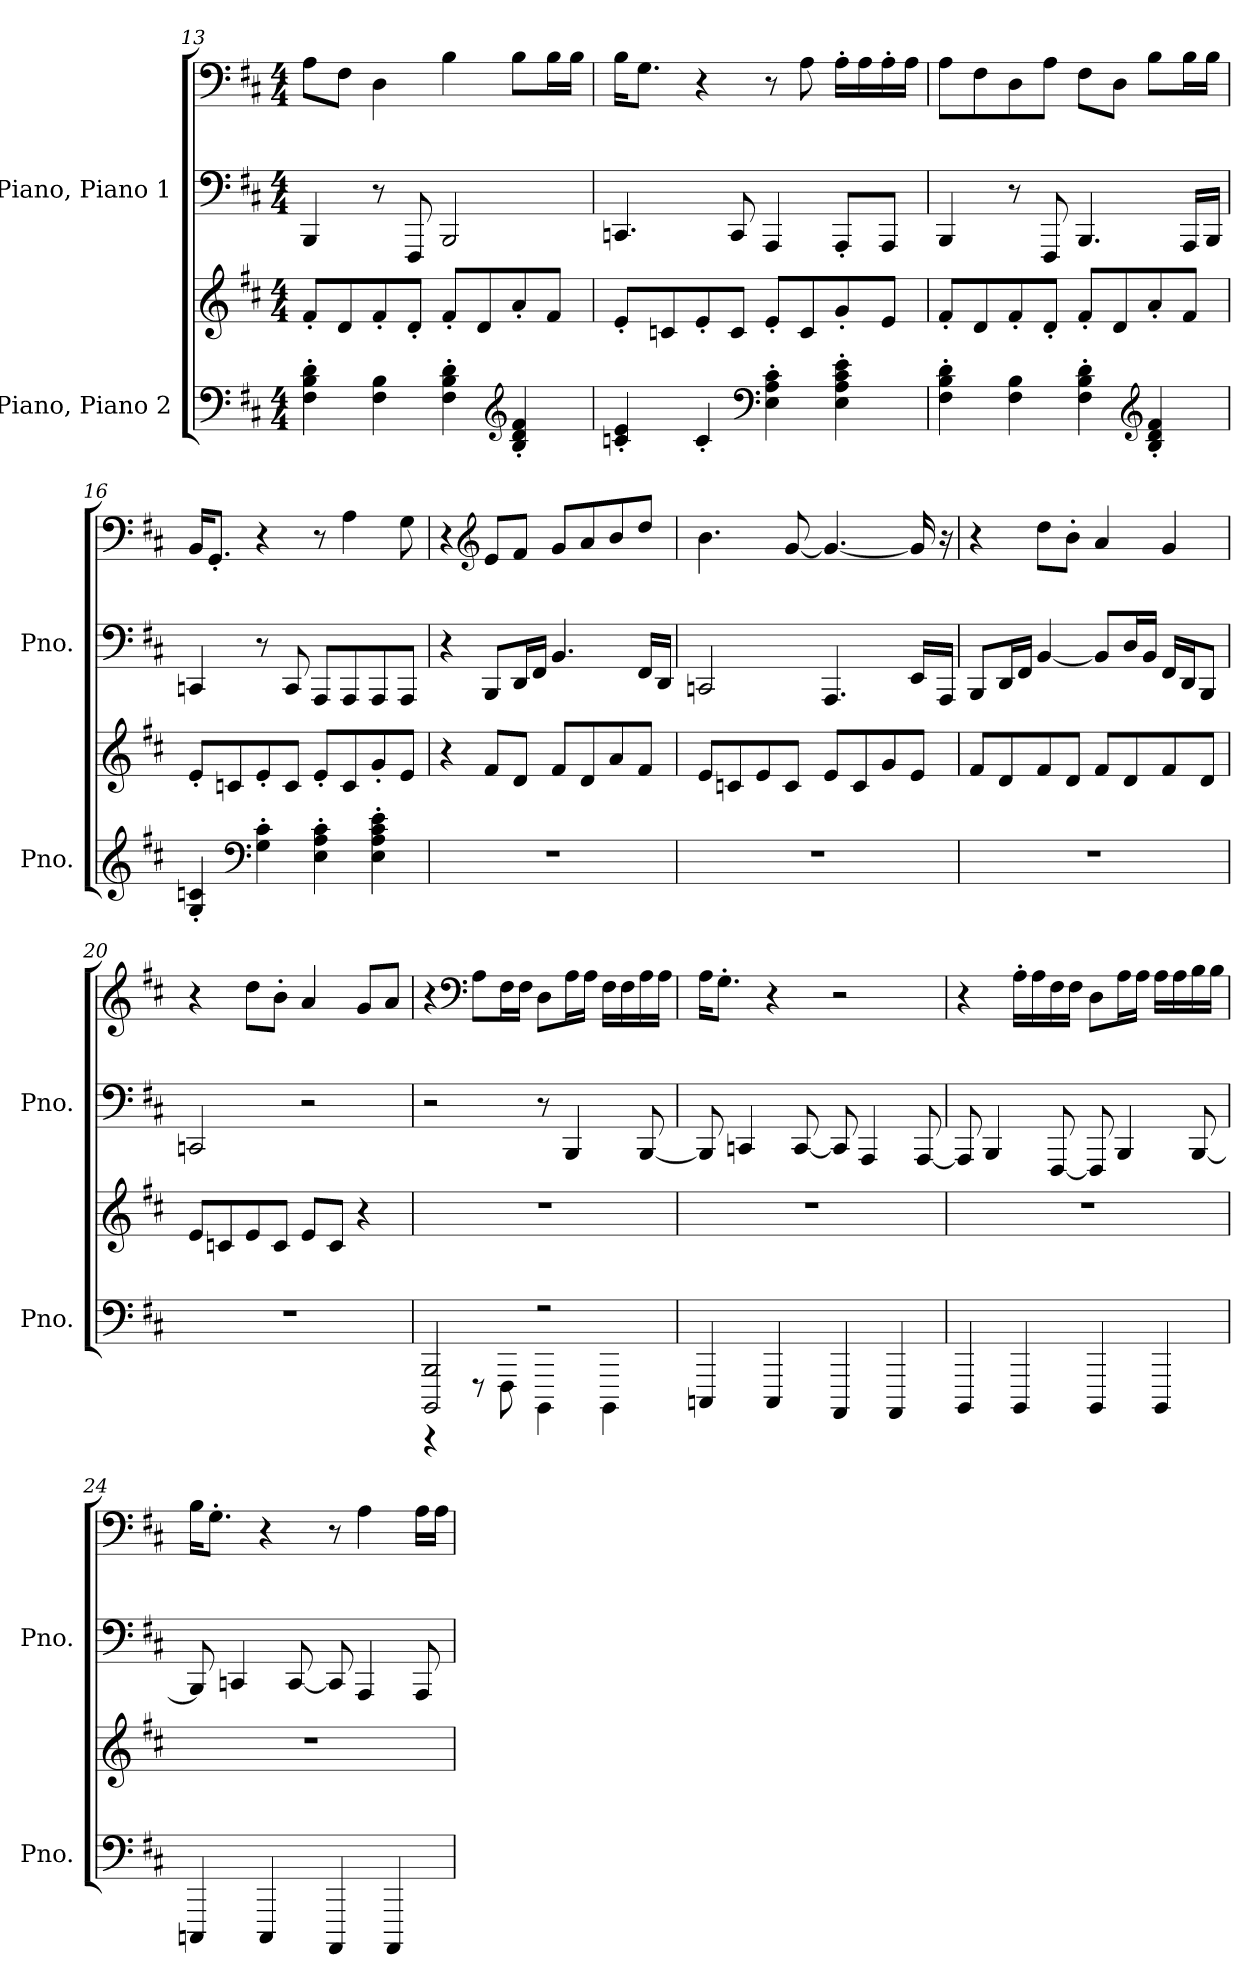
**kern	**kern	**kern	**kern
*part2	*part2	*part1	*part1
*staff4	*staff3	*staff2	*staff1
*I"Piano, Piano 2	*	*I"Piano, Piano 1	*
*I'Pno.	*	*I'Pno.	*
!!LO:LB:g=z
*clefF4	*clefG2	*clefF4	*clefF4
*k[f#c#]	*k[f#c#]	*k[f#c#]	*k[f#c#]
*M4/4	*M4/4	*M4/4	*M4/4
=13	=13	=13	=13
4F#\' 4B\' 4d\'	8f#'/L	4BBB/	8A\L
.	8d/	.	8F#\J
4F#\ 4B\	8f#'/	8r	4D\
.	8d'/J	8FFF#/	.
4F#\' 4B\' 4d\'	8f#'/L	2BBB/	4B\
.	8d/	.	.
*clefG2	*	*	*
4B/' 4d/' 4f#/'	8a'/	.	8B\L
.	8f#/J	.	16B\L
.	.	.	16B\JJ
=14	=14	=14	=14
4cn/' 4e/'	8e'/L	4.CCn/	16B\KL
.	.	.	8.G\J
.	8cn/	.	.
4c'/	8e'/	.	4r
.	8c/J	8CC/	.
*clefF4	*	*	*
4E\' 4A\' 4c\'	8e'/L	4AAA/	8r
.	8c/	.	8A\
4E\' 4A\' 4c\' 4e\'	8g'/	8AAA'/L	16A'\LL
.	.	.	16A\
.	8e/J	8AAA/J	16A'\
.	.	.	16A\JJ
=15	=15	=15	=15
4F#\' 4B\' 4d\'	8f#'/L	4BBB/	8A\L
.	8d/	.	8F#\
4F#\ 4B\	8f#'/	8r	8D\
.	8d'/J	8FFF#/	8A\J
4F#\' 4B\' 4d\'	8f#'/L	4.BBB/	8F#\L
.	8d/	.	8D\J
*clefG2	*	*	*
4B/' 4d/' 4f#/'	8a'/	.	8B\L
.	8f#/J	16AAA/LL	16B\L
.	.	16BBB/JJ	16B\JJ
!!LO:LB:g=z
=16	=16	=16	=16
4G/' 4cn/'	8e'/L	4CCn/	16BB/KL
.	.	.	8.GG'/J
.	8cn/	.	.
*clefF4	*	*	*
4G\' 4c\'	8e'/	8r	4r
.	8c/J	8CC/	.
4E\' 4A\' 4c\'	8e'/L	8AAA/L	8r
.	8c/	8AAA/	4A\
4E\' 4A\' 4c\' 4e\'	8g'/	8AAA/	.
.	8e/J	8AAA/J	8G\
=17	=17	=17	=17
1r	4r	4r	4r
*	*	*	*clefG2
.	8f#/L	8BBB/L	8e/L
.	8d/J	16DD/L	8f#/J
.	.	16FF#/JJ	.
.	8f#/L	4.BB/	8g/L
.	8d/	.	8a/
.	8a/	.	8b/
.	8f#/J	16FF#/LL	8dd/J
.	.	16DD/JJ	.
=18	=18	=18	=18
1r	8e/L	2CCn/	4.b\
.	8cn/	.	.
.	8e/	.	.
.	8c/J	.	[8g/
.	8e/L	4.AAA/	4.g/_
.	8c/	.	.
.	8g/	.	.
.	8e/J	16EE/LL	16g/]
.	.	16AAA/JJ	16r
!!LO:PB:g=z
=19	=19	=19	=19
1r	8f#/L	8BBB/L	4r
.	8d/	16DD/L	.
.	.	16FF#/JJ	.
.	8f#/	[4BB/	8dd\L
.	8d/J	.	8b'\J
.	8f#/L	8BB/L]	4a/
.	8d/	16D/L	.
.	.	16BB/JJ	.
.	8f#/	16FF#/LL	4g/
.	.	16DD/J	.
.	8d/J	8BBB/J	.
=20	=20	=20	=20
1r	8e/L	2CCn/	4r
.	8cn/	.	.
.	8e/	.	8dd\L
.	8c/J	.	8b'\J
.	8e/L	2r	4a/
.	8c/J	.	.
.	4r	.	8g/L
.	.	.	8a/J
=21	=21	=21	=21
*^	*	*	*
2BBBB/ 2BBB/	4r	1r	2r	4r
*	*	*	*	*clefF4
.	8r	.	.	8A\L
.	8FFF#\	.	.	16F#\L
.	.	.	.	16F#\JJ
2r	4BBBB\	.	8r	8D\L
.	.	.	4BBB/	16A\L
.	.	.	.	16A\JJ
.	4BBBB\	.	.	16F#\LL
.	.	.	.	16F#\
.	.	.	[8BBB/	16A\
.	.	.	.	16A\JJ
*v	*v	*	*	*
!!LO:LB:g=z
=22	=22	=22	=22
4CCCn/	1r	8BBB/]	16A\KL
.	.	.	8.G'\J
.	.	4CCn/	.
4CCC/	.	.	4r
.	.	[8CC/	.
4AAAA/	.	8CC/]	2r
.	.	4AAA/	.
4AAAA/	.	.	.
.	.	[8AAA/	.
=23	=23	=23	=23
4BBBB/	1r	8AAA/]	4r
.	.	4BBB/	.
4BBBB/	.	.	16A'\LL
.	.	.	16A\
.	.	[8FFF#/	16F#\
.	.	.	16F#\JJ
4BBBB/	.	8FFF#/]	8D\L
.	.	4BBB/	16A\L
.	.	.	16A\JJ
4BBBB/	.	.	16A\LL
.	.	.	16A\
.	.	[8BBB/	16B\
.	.	.	16B\JJ
=24	=24	=24	=24
4CCCn/	1r	8BBB/]	16B\KL
.	.	.	8.G'\J
.	.	4CCn/	.
4CCC/	.	.	4r
.	.	[8CC/	.
4AAAA/	.	8CC/]	8r
.	.	4AAA/	4A\
4AAAA/	.	.	.
.	.	8AAA/	16A\LL
.	.	.	16A\JJ
=	=	=	=
*-	*-	*-	*-
